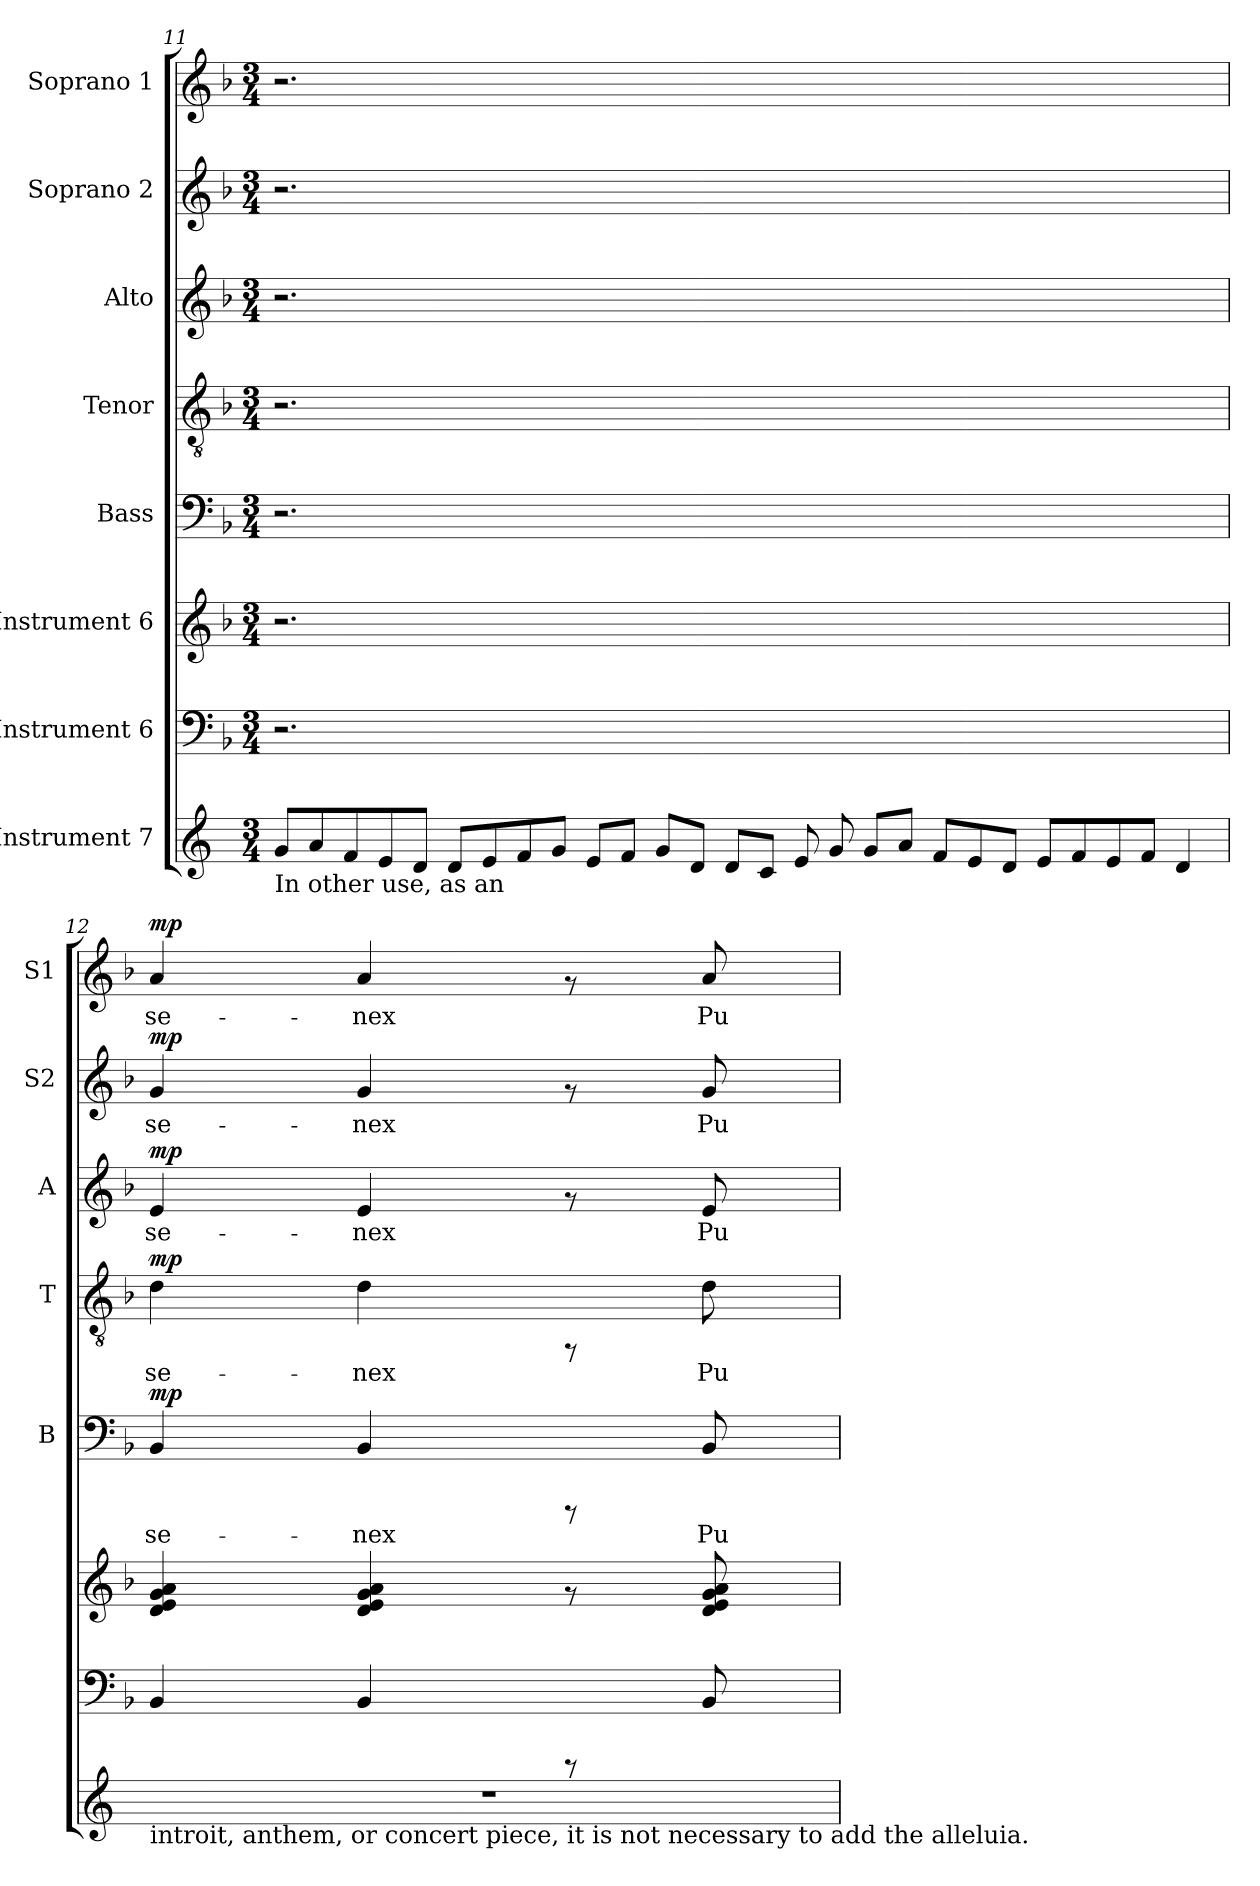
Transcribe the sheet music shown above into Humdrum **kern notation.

**kern	**kern	**kern	**kern	**text	**dynam	**kern	**text	**dynam	**kern	**text	**dynam	**kern	**text	**dynam	**kern	**text	**dynam
*part8	*part7	*part6	*part5	*part5	*part5	*part4	*part4	*part4	*part3	*part3	*part3	*part2	*part2	*part2	*part1	*part1	*part1
*staff8	*staff7	*staff6	*staff5	*staff5	*staff5	*staff4	*staff4	*staff4	*staff3	*staff3	*staff3	*staff2	*staff2	*staff2	*staff1	*staff1	*staff1
*I"Instrument 7	*I"Instrument 6	*I"Instrument 6	*I"Bass	*	*	*I"Tenor	*	*	*I"Alto	*	*	*I"Soprano 2	*	*	*I"Soprano 1	*	*
*	*	*	*I'B	*	*	*I'T	*	*	*I'A	*	*	*I'S2	*	*	*I'S1	*	*
*clefG2	*clefF4	*clefG2	*clefF4	*	*	*clefGv2	*	*	*clefG2	*	*	*clefG2	*	*	*clefG2	*	*
*k[]	*k[b-]	*k[b-]	*k[b-]	*	*	*k[b-]	*	*	*k[b-]	*	*	*k[b-]	*	*	*k[b-]	*	*
*C:	*F:	*F:	*F:	*	*	*F:	*	*	*F:	*	*	*F:	*	*	*F:	*	*
*M3/4	*M3/4	*M3/4	*M3/4	*	*	*M3/4	*	*	*M3/4	*	*	*M3/4	*	*	*M3/4	*	*
=11	=11	=11	=11	=11	=11	=11	=11	=11	=11	=11	=11	=11	=11	=11	=11	=11	=11
!LO:TX:b:t=In other use, as an	!	!	!	!	!	!	!	!	!	!	!	!	!	!	!	!	!
8g/L	2.r	2.r	2.r	.	.	2.r	.	.	2.r	.	.	2.r	.	.	2.r	.	.
8a/	.	.	.	.	.	.	.	.	.	.	.	.	.	.	.	.	.
8f/	.	.	.	.	.	.	.	.	.	.	.	.	.	.	.	.	.
8e/	.	.	.	.	.	.	.	.	.	.	.	.	.	.	.	.	.
8d/J	.	.	.	.	.	.	.	.	.	.	.	.	.	.	.	.	.
8d/L	.	.	.	.	.	.	.	.	.	.	.	.	.	.	.	.	.
8e/	0ryy	0ryy	0ryy	.	.	0ryy	.	.	0ryy	.	.	0ryy	.	.	0ryy	.	.
8f/	.	.	.	.	.	.	.	.	.	.	.	.	.	.	.	.	.
8g/J	.	.	.	.	.	.	.	.	.	.	.	.	.	.	.	.	.
8e/L	.	.	.	.	.	.	.	.	.	.	.	.	.	.	.	.	.
8f/J	.	.	.	.	.	.	.	.	.	.	.	.	.	.	.	.	.
8g/L	.	.	.	.	.	.	.	.	.	.	.	.	.	.	.	.	.
8d/J	.	.	.	.	.	.	.	.	.	.	.	.	.	.	.	.	.
8d/L	.	.	.	.	.	.	.	.	.	.	.	.	.	.	.	.	.
8c/J	.	.	.	.	.	.	.	.	.	.	.	.	.	.	.	.	.
8e/	.	.	.	.	.	.	.	.	.	.	.	.	.	.	.	.	.
8g/	.	.	.	.	.	.	.	.	.	.	.	.	.	.	.	.	.
8g/L	.	.	.	.	.	.	.	.	.	.	.	.	.	.	.	.	.
8a/J	.	.	.	.	.	.	.	.	.	.	.	.	.	.	.	.	.
8f/L	.	.	.	.	.	.	.	.	.	.	.	.	.	.	.	.	.
8e/	.	.	.	.	.	.	.	.	.	.	.	.	.	.	.	.	.
8d/J	.	.	.	.	.	.	.	.	.	.	.	.	.	.	.	.	.
8e/L	2.ryy	2.ryy	2.ryy	.	.	2.ryy	.	.	2.ryy	.	.	2.ryy	.	.	2.ryy	.	.
8f/	.	.	.	.	.	.	.	.	.	.	.	.	.	.	.	.	.
8e/	.	.	.	.	.	.	.	.	.	.	.	.	.	.	.	.	.
8f/J	.	.	.	.	.	.	.	.	.	.	.	.	.	.	.	.	.
4d/	.	.	.	.	.	.	.	.	.	.	.	.	.	.	.	.	.
!!LO:PB:g=z
=12!	=12!	=12!	=12!	=12!	=12!	=12!	=12!	=12!	=12!	=12!	=12!	=12!	=12!	=12!	=12!	=12!	=12!
!LO:TX:b:t=introit, anthem, or concert piece, it is not necessary to add the alleluia.	!	!	!	!	!	!	!	!	!	!	!	!	!	!	!	!	!
!	!	!	!	!LO:LY:b	!LO:DY:a	!	!LO:LY:b	!LO:DY:a	!	!LO:LY:b	!LO:DY:a	!	!LO:LY:b	!LO:DY:a	!	!LO:LY:b	!LO:DY:a
2.r	4BB-/	4g/ 4e/ 4d/ 4a/	4BB-/	se-	mp	4d\	se-	mp	4e/	se-	mp	4g/	se-	mp	4a/	se-	mp
!	!	!	!	!LO:LY:b	!	!	!LO:LY:b	!	!	!LO:LY:b	!	!	!LO:LY:b	!	!	!LO:LY:b	!
.	4BB-/	4g/ 4e/ 4d/ 4a/	4BB-/	-nex	.	4d\	-nex	.	4e/	-nex	.	4g/	-nex	.	4a/	-nex	.
.	8rCCC	8rf	8rCCC	.	.	8rFF	.	.	8rf	.	.	8rf	.	.	8rf	.	.
!	!	!	!	!LO:LY:b	!	!	!LO:LY:b	!	!	!LO:LY:b	!	!	!LO:LY:b	!	!	!LO:LY:b	!
.	8BB-/	8a/ 8g/ 8d/ 8e/	8BB-/	Pu-	.	8d\	Pu-	.	8e/	Pu-	.	8g/	Pu-	.	8a/	Pu-	.
=	=	=	=	=	=	=	=	=	=	=	=	=	=	=	=	=	=
*-	*-	*-	*-	*-	*-	*-	*-	*-	*-	*-	*-	*-	*-	*-	*-	*-	*-
